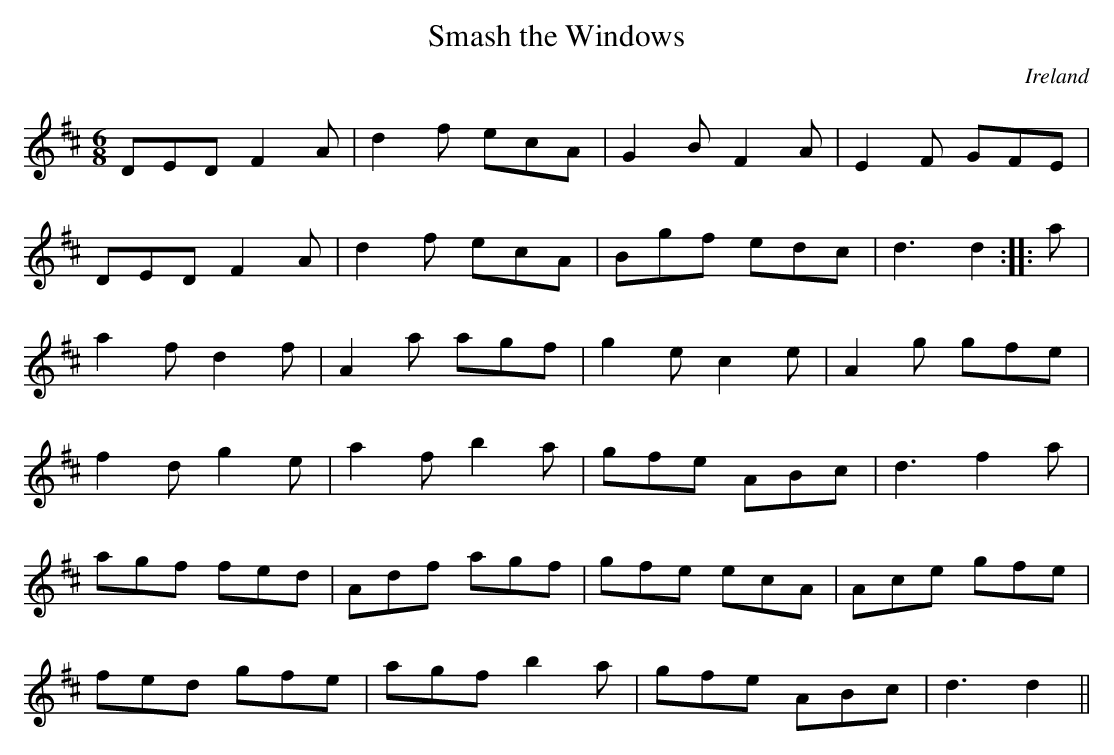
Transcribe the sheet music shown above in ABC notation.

X:1
T:Smash the Windows
O:Ireland
M:6/8
K:D
DED F2A|d2f ecA|G2B F2A|E2F GFE|
DED F2A|d2f ecA|Bgf edc|d3 d2::a|
a2f d2f|A2a agf|g2e c2e|A2g gfe|
f2d g2e|a2f b2a|gfe ABc|d3 f2a|
agf fed|Adf agf|gfe ecA|Ace gfe|
fed gfe|agf b2a|gfe ABc|d3 d2||
